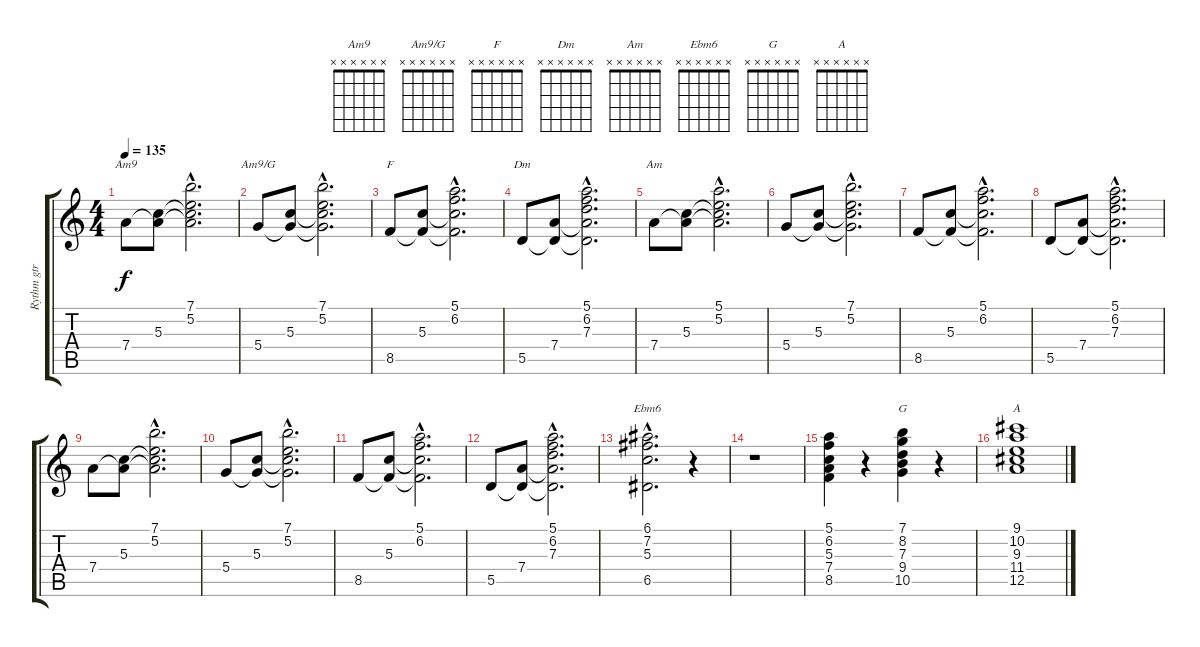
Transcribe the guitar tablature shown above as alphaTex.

\track ("Rythm gtr" "Rythm gtr") {instrument overdrivenguitar}
\staff {score tabs}
\tuning (E4 B3 G3 D3 A2 E2) {hide}
\chord ("Am9" x x x x x x) {firstfret 0}
\chord ("Am9/G" x x x x x x) {firstfret 0}
\chord ("F" x x x x x x) {firstfret 0}
\chord ("Dm" x x x x x x) {firstfret 0}
\chord ("Am" x x x x x x) {firstfret 0}
\chord ("Ebm6" x x x x x x) {firstfret 0}
\chord ("G" x x x x x x) {firstfret 0}
\chord ("A" x x x x x x) {firstfret 0}
\ts (4 4)
\tempo 135
\clef g2
\ks c
7.4.8{ch "Am9" dy f} (5.3 7.4{t}).8 (7.1{hac} 5.2{hac} 5.3{hac t} 7.4{hac t}).2{d} |
5.4.8{ch "Am9/G"} (5.3 5.4{t}).8 (7.1{hac} 5.2{hac} 5.3{hac t} 5.4{hac t}).2{d} |
8.5.8{ch "F"} (5.3 8.5{t}).8 (5.1{hac} 6.2{hac} 5.3{hac t} 8.5{hac t}).2{d} |
5.5.8{ch "Dm"} (7.4 5.5{t}).8 (5.1{hac} 6.2{hac} 7.3{hac} 7.4{hac t} 5.5{hac t}).2{d} |
7.4.8{ch "Am"} (5.3 7.4{t}).8 (5.1{hac} 5.2{hac} 5.3{hac t} 7.4{hac t}).2{d} |
5.4.8 (5.3 5.4{t}).8 (7.1{hac} 5.2{hac} 5.3{hac t} 5.4{hac t}).2{d} |
8.5.8 (5.3 8.5{t}).8 (5.1{hac} 6.2{hac} 5.3{hac t} 8.5{hac t}).2{d} |
5.5.8 (7.4 5.5{t}).8 (5.1{hac} 6.2{hac} 7.3{hac} 7.4{hac t} 5.5{hac t}).2{d} |
7.4.8 (5.3 7.4{t}).8 (7.1{hac} 5.2{hac} 5.3{hac t} 7.4{hac t}).2{d} |
5.4.8 (5.3 5.4{t}).8 (7.1{hac} 5.2{hac} 5.3{hac t} 5.4{hac t}).2{d} |
8.5.8 (5.3 8.5{t}).8 (5.1{hac} 6.2{hac} 5.3{hac t} 8.5{hac t}).2{d} |
5.5.8 (7.4 5.5{t}).8 (5.1{hac} 6.2{hac} 7.3{hac} 7.4{hac t} 5.5{hac t}).2{d} |
(6.1{hac} 7.2{hac} 5.3{hac} 6.5{hac}).2{d ch "Ebm6"} r.4 |
r.1 |
(5.1 6.2 5.3 7.4 8.5).4 r.4 (7.1 8.2 7.3 9.4 10.5).4{ch "G"} r.4 |
(9.1 10.2 9.3 11.4 12.5).1{ch "A"}
